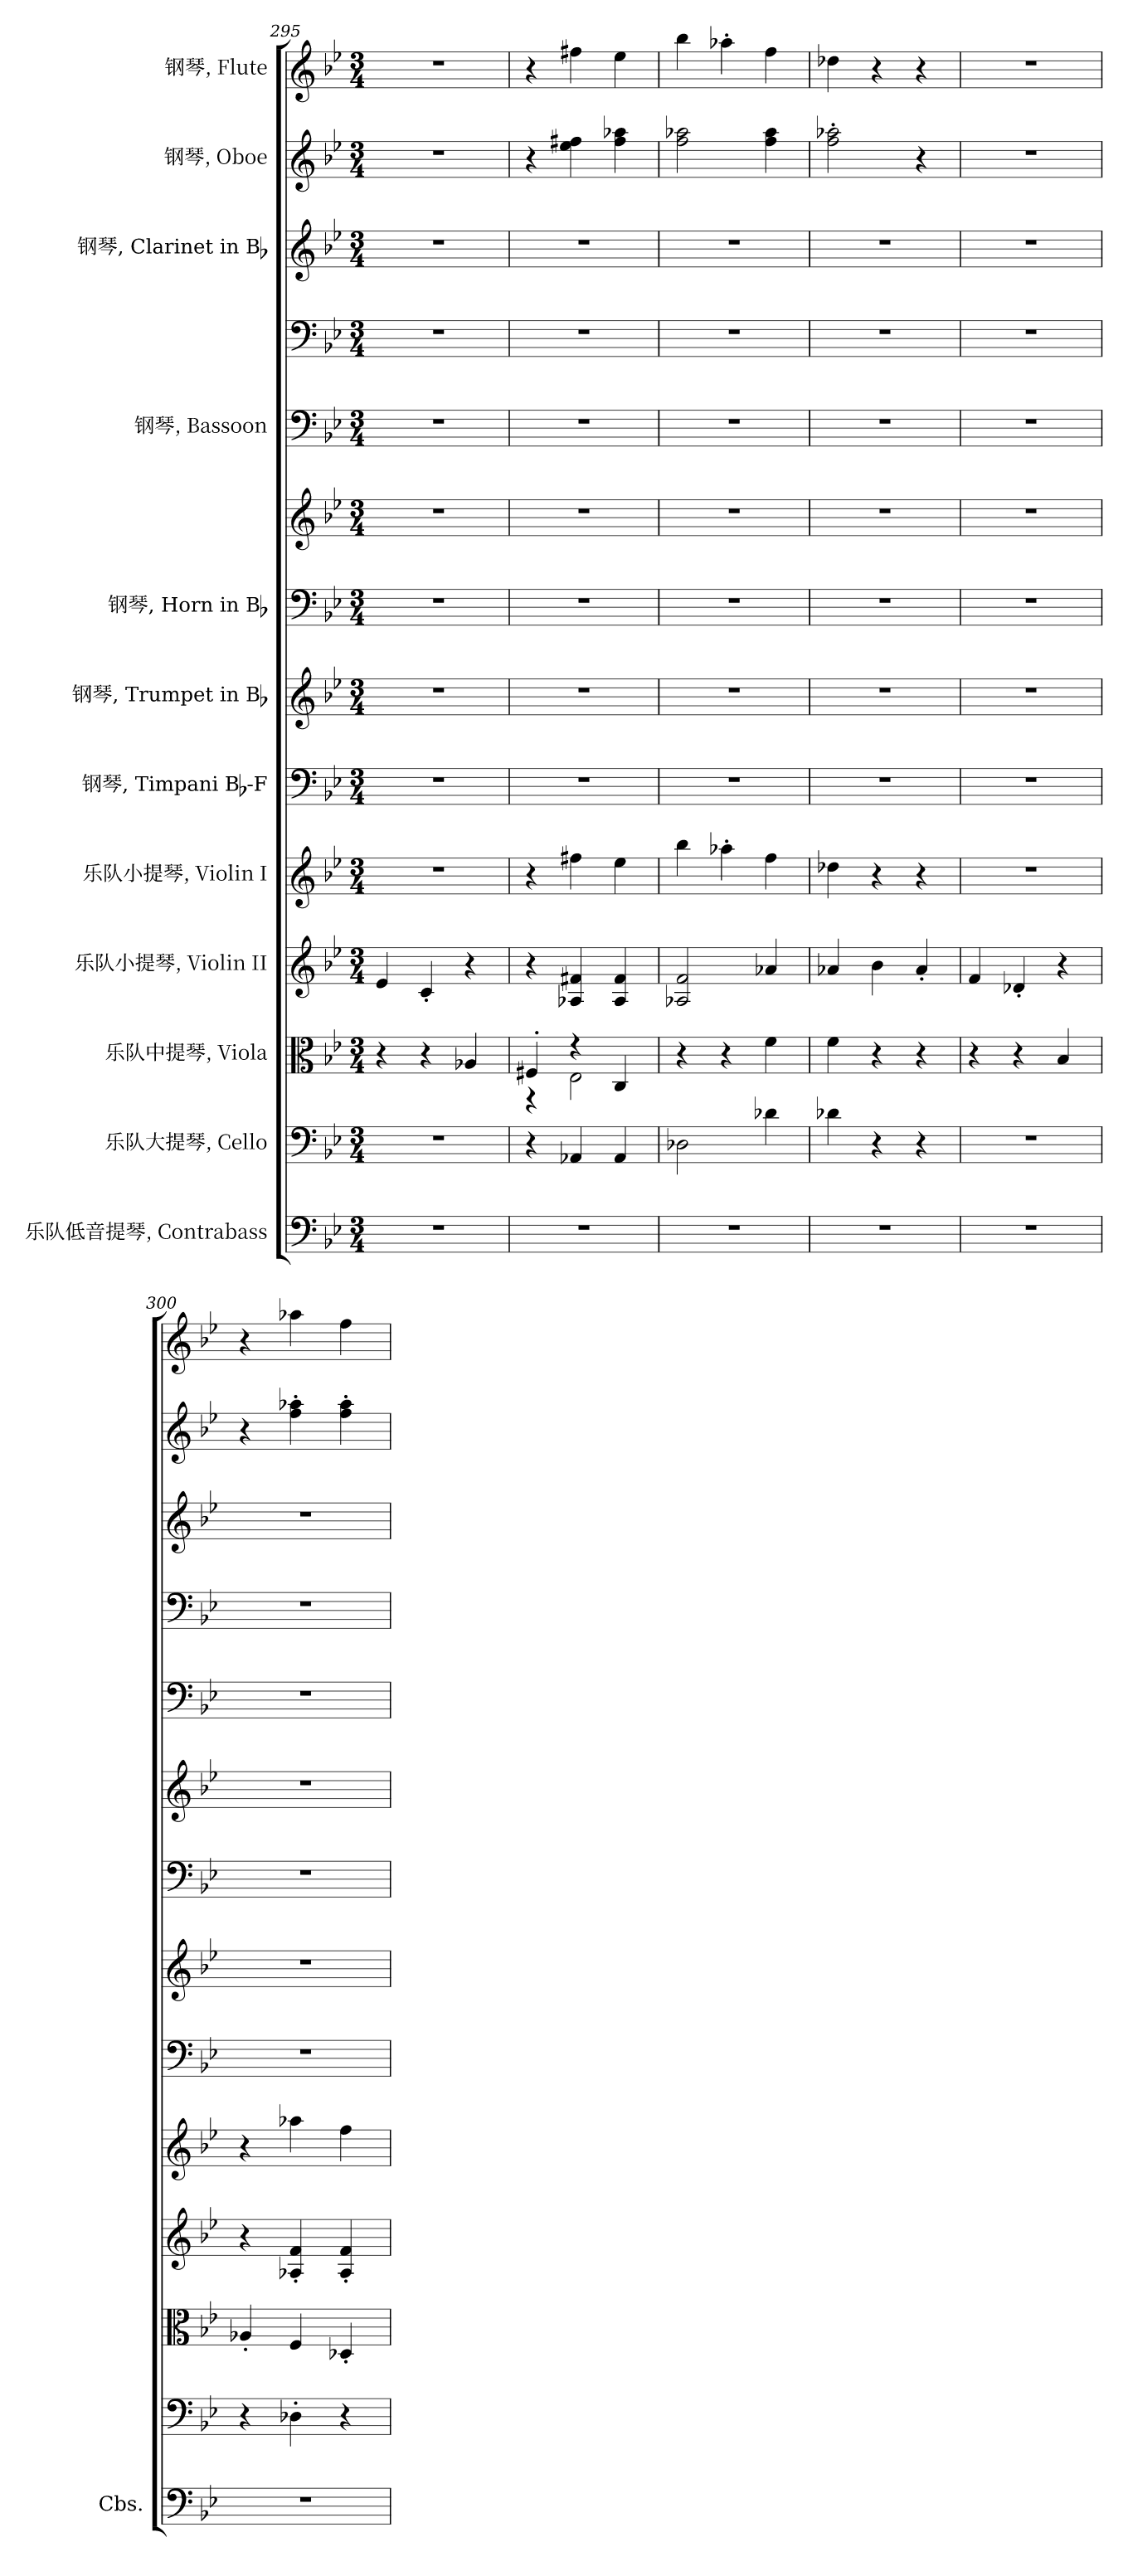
**kern	**kern	**kern	**kern	**kern	**kern	**kern	**kern	**kern	**kern	**kern	**kern	**kern	**kern
*part12	*part11	*part10	*part9	*part8	*part7	*part6	*part5	*part5	*part4	*part4	*part3	*part2	*part1
*staff14	*staff13	*staff12	*staff11	*staff10	*staff9	*staff8	*staff7	*staff6	*staff5	*staff4	*staff3	*staff2	*staff1
*I"乐队低音提琴, Contrabass	*I"乐队大提琴, Cello	*I"乐队中提琴, Viola	*I"乐队小提琴, Violin II	*I"乐队小提琴, Violin I	*I"钢琴, Timpani Bb-F	*I"钢琴, Trumpet in Bb	*I"钢琴, Horn in Bb	*	*I"钢琴, Bassoon	*	*I"钢琴, Clarinet in Bb	*I"钢琴, Oboe	*I"钢琴, Flute
*I'Cbs.	*	*	*	*	*	*	*	*	*	*	*	*	*
*clefF4	*clefF4	*clefC3	*clefG2	*clefG2	*clefF4	*clefG2	*clefF4	*clefG2	*clefF4	*clefF4	*clefG2	*clefG2	*clefG2
*ITrd7c12	*	*	*	*	*	*	*	*	*	*	*	*	*
*k[b-e-]	*k[b-e-]	*k[b-e-]	*k[b-e-]	*k[b-e-]	*k[b-e-]	*k[b-e-]	*k[b-e-]	*k[b-e-]	*k[b-e-]	*k[b-e-]	*k[b-e-]	*k[b-e-]	*k[b-e-]
*M3/4	*M3/4	*M3/4	*M3/4	*M3/4	*M3/4	*M3/4	*M3/4	*M3/4	*M3/4	*M3/4	*M3/4	*M3/4	*M3/4
=295	=295	=295	=295	=295	=295	=295	=295	=295	=295	=295	=295	=295	=295
2.r	2.r	4r	4e-/	2.r	2.r	2.r	2.r	2.r	2.r	2.r	2.r	2.r	2.r
.	.	4r	4c'/	.	.	.	.	.	.	.	.	.	.
.	.	4A-X/	4r	.	.	.	.	.	.	.	.	.	.
=296	=296	=296	=296	=296	=296	=296	=296	=296	=296	=296	=296	=296	=296
*	*	*^	*	*	*	*	*	*	*	*	*	*	*
2.r	4r	4F#X'/	4r	4r	4r	2.r	2.r	2.r	2.r	2.r	2.r	2.r	4r	4r
.	4AA-X/	4r	2E-\	4A-X/ 4f#X/	4ff#X\	.	.	.	.	.	.	.	4ee-\ 4ff#X\	4ff#X\
.	4AA-/	4C/	.	4A-/ 4f#/	4ee-\	.	.	.	.	.	.	.	4ff#\ 4aa-X\	4ee-\
*	*	*v	*v	*	*	*	*	*	*	*	*	*	*	*
=297	=297	=297	=297	=297	=297	=297	=297	=297	=297	=297	=297	=297	=297
2.r	2D-X\	4r	2A-X/ 2f/	4bb-\	2.r	2.r	2.r	2.r	2.r	2.r	2.r	2ff\ 2aa-X\	4bb-\
.	.	4r	.	4aa-X'\	.	.	.	.	.	.	.	.	4aa-X'\
.	4d-X\	4f\	4a-X/	4ff\	.	.	.	.	.	.	.	4ff\ 4aa-\	4ff\
=298	=298	=298	=298	=298	=298	=298	=298	=298	=298	=298	=298	=298	=298
2.r	4d-X\	4f\	4a-X/	4dd-X\	2.r	2.r	2.r	2.r	2.r	2.r	2.r	2ff\' 2aa-X\'	4dd-X\
.	4r	4r	4b-\	4r	.	.	.	.	.	.	.	.	4r
.	4r	4r	4a-'/	4r	.	.	.	.	.	.	.	4r	4r
=299	=299	=299	=299	=299	=299	=299	=299	=299	=299	=299	=299	=299	=299
2.r	2.r	4r	4f/	2.r	2.r	2.r	2.r	2.r	2.r	2.r	2.r	2.r	2.r
.	.	4r	4d-X'/	.	.	.	.	.	.	.	.	.	.
.	.	4B-/	4r	.	.	.	.	.	.	.	.	.	.
!!LO:PB:g=z
=300	=300	=300	=300	=300	=300	=300	=300	=300	=300	=300	=300	=300	=300
2.r	4r	4A-X'/	4r	4r	2.r	2.r	2.r	2.r	2.r	2.r	2.r	4r	4r
.	4D-X'\	4F/	4A-X/' 4f/'	4aa-X\	.	.	.	.	.	.	.	4ff\' 4aa-X\'	4aa-X\
.	4r	4D-X'/	4A-/' 4f/'	4ff\	.	.	.	.	.	.	.	4ff\' 4aa-\'	4ff\
=	=	=	=	=	=	=	=	=	=	=	=	=	=
*-	*-	*-	*-	*-	*-	*-	*-	*-	*-	*-	*-	*-	*-
